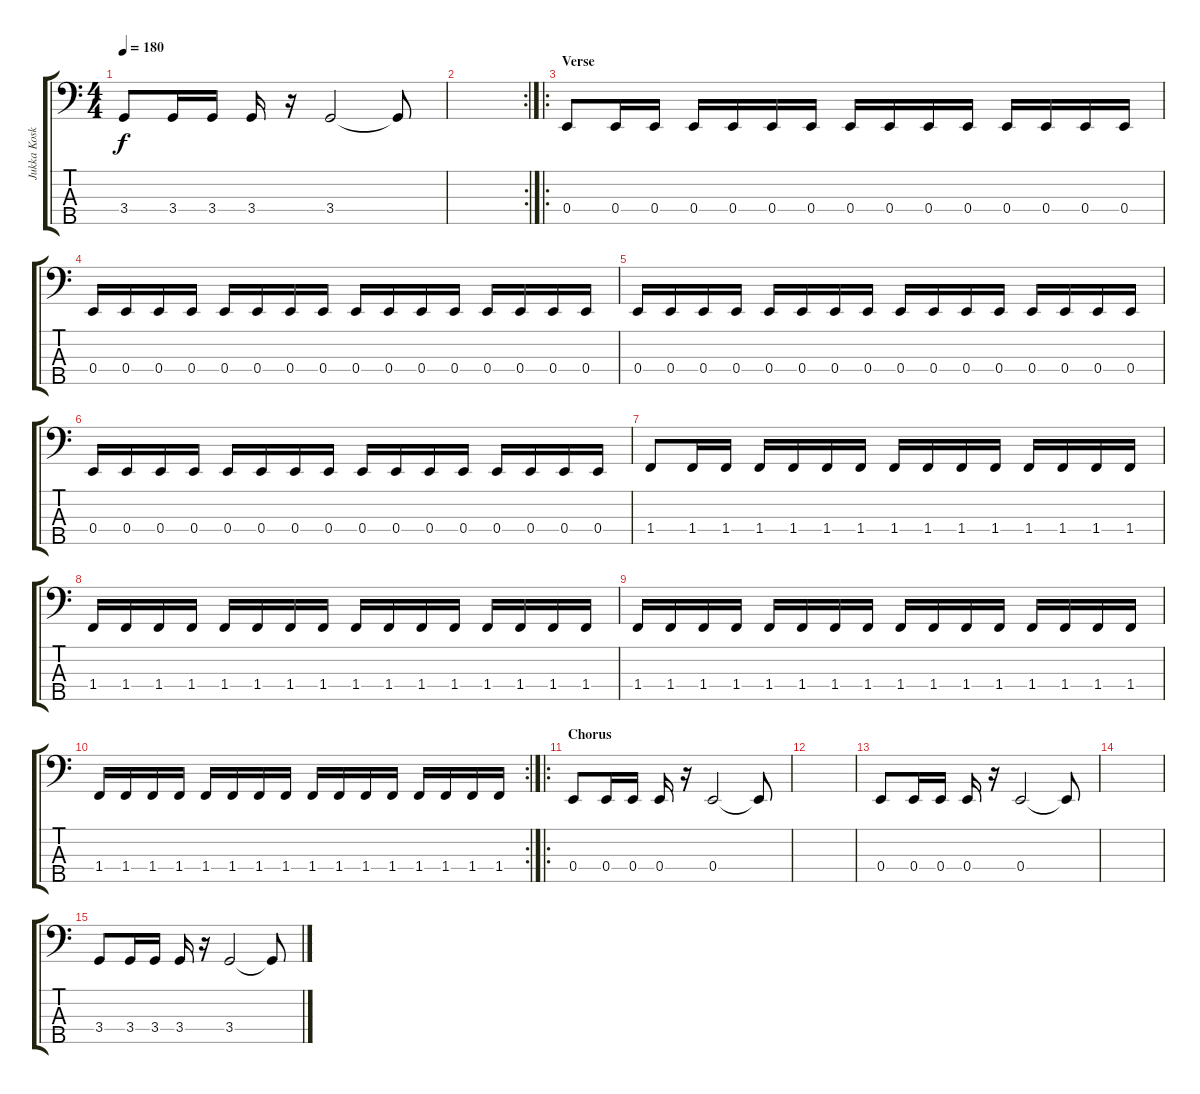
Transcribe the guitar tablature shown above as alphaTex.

\track ("Jukka Koskinen" "Jukka Kosk") {instrument electricbasspick}
\staff {score tabs}
\tuning (G2 D2 A1 E1 B0) {hide}
\ts (4 4)
\tempo 180
\clef f4
\ks c
3.4.8{dy f} 3.4.16 3.4.16 3.4.16 r.16 3.4.2 3.4{t}.8 |
\rc 2
|
\ro
\section ("" "Verse")
0.4.8 0.4.16 0.4.16 0.4.16 0.4.16 0.4.16 0.4.16 0.4.16 0.4.16 0.4.16 0.4.16 0.4.16 0.4.16 0.4.16 0.4.16 |
0.4.16 0.4.16 0.4.16 0.4.16 0.4.16 0.4.16 0.4.16 0.4.16 0.4.16 0.4.16 0.4.16 0.4.16 0.4.16 0.4.16 0.4.16 0.4.16 |
0.4.16 0.4.16 0.4.16 0.4.16 0.4.16 0.4.16 0.4.16 0.4.16 0.4.16 0.4.16 0.4.16 0.4.16 0.4.16 0.4.16 0.4.16 0.4.16 |
0.4.16 0.4.16 0.4.16 0.4.16 0.4.16 0.4.16 0.4.16 0.4.16 0.4.16 0.4.16 0.4.16 0.4.16 0.4.16 0.4.16 0.4.16 0.4.16 |
1.4.8 1.4.16 1.4.16 1.4.16 1.4.16 1.4.16 1.4.16 1.4.16 1.4.16 1.4.16 1.4.16 1.4.16 1.4.16 1.4.16 1.4.16 |
1.4.16 1.4.16 1.4.16 1.4.16 1.4.16 1.4.16 1.4.16 1.4.16 1.4.16 1.4.16 1.4.16 1.4.16 1.4.16 1.4.16 1.4.16 1.4.16 |
1.4.16 1.4.16 1.4.16 1.4.16 1.4.16 1.4.16 1.4.16 1.4.16 1.4.16 1.4.16 1.4.16 1.4.16 1.4.16 1.4.16 1.4.16 1.4.16 |
\rc 2
1.4.16 1.4.16 1.4.16 1.4.16 1.4.16 1.4.16 1.4.16 1.4.16 1.4.16 1.4.16 1.4.16 1.4.16 1.4.16 1.4.16 1.4.16 1.4.16 |
\ro
\section ("" "Chorus")
0.4.8 0.4.16 0.4.16 0.4.16 r.16 0.4.2 0.4{t}.8 |
|
0.4.8 0.4.16 0.4.16 0.4.16 r.16 0.4.2 0.4{t}.8 |
|
3.4.8 3.4.16 3.4.16 3.4.16 r.16 3.4.2 3.4{t}.8
